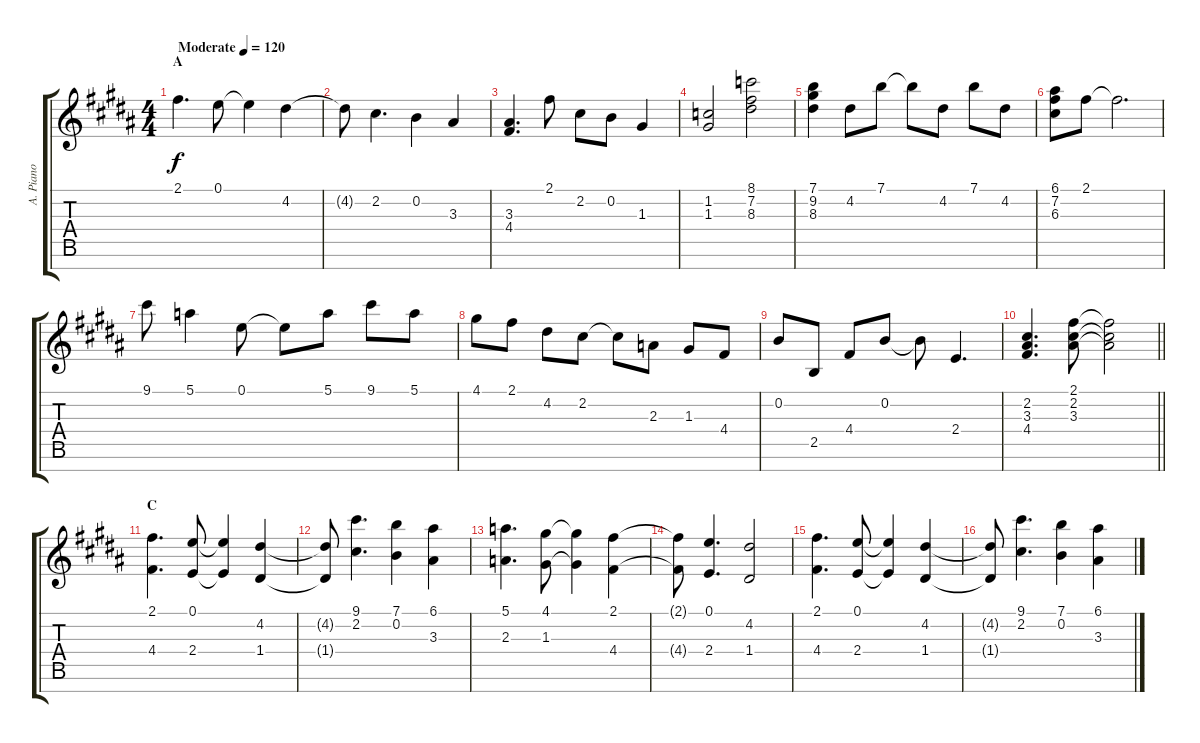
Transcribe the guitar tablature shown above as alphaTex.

\track ("A. Piano" "A. Piano") {instrument acousticgrandpiano}
\staff {score tabs}
\tuning (E5 B4 G4 D4 A3 E3 B2) {hide}
\ts (4 4)
\section ("" "A")
\tempo (120 "Moderate")
\clef g2
\ks b
2.1.4{d dy f instrument acousticgrandpiano} 0.1.8 0.1{t}.4 4.2.4 |
4.2{t}.8 2.2.4{d} 0.2.4 3.3.4 |
(3.3 4.4).4{d} 2.1.8 2.2.8 0.2.8 1.3.4 |
(1.2 1.3).2 (8.1 7.2 8.3).2 |
(7.1 9.2 8.3).4 4.2.8 7.1.8 7.1{t}.8 4.2.8 7.1.8 4.2.8 |
(6.1 7.2 6.3).8 2.1.8 2.1{t}.2{d} |
9.1.8 5.1.4 0.1.8 0.1{t}.8 5.1.8 9.1.8 5.1.8 |
4.1.8 2.1.8 4.2.8 2.2.8 2.2{t}.8 2.3.8 1.3.8 4.4.8 |
0.2.8 2.5.8 4.4.8 0.2.8 0.2{t}.8 2.4.4{d} |
\barLineRight lightlight
(2.2 3.3 4.4).4{d} (2.1 2.2 3.3).8 (2.1{t} 2.2{t} 3.3{t}).2 |
\section ("" "C")
(2.1 4.4).4{d} (0.1 2.4).8 (0.1{t} 2.4{t}).4 (4.2 1.4).4 |
(4.2{t} 1.4{t}).8 (9.1 2.2).4{d} (7.1 0.2).4 (6.1 3.3).4 |
(5.1 2.3).4{d} (4.1 1.3).8 (4.1{t} 1.3{t}).4 (2.1 4.4).4 |
(2.1{t} 4.4{t}).8 (0.1 2.4).4{d} (4.2 1.4).2 |
(2.1 4.4).4{d} (0.1 2.4).8 (0.1{t} 2.4{t}).4 (4.2 1.4).4 |
(4.2{t} 1.4{t}).8 (9.1 2.2).4{d} (7.1 0.2).4 (6.1 3.3).4
